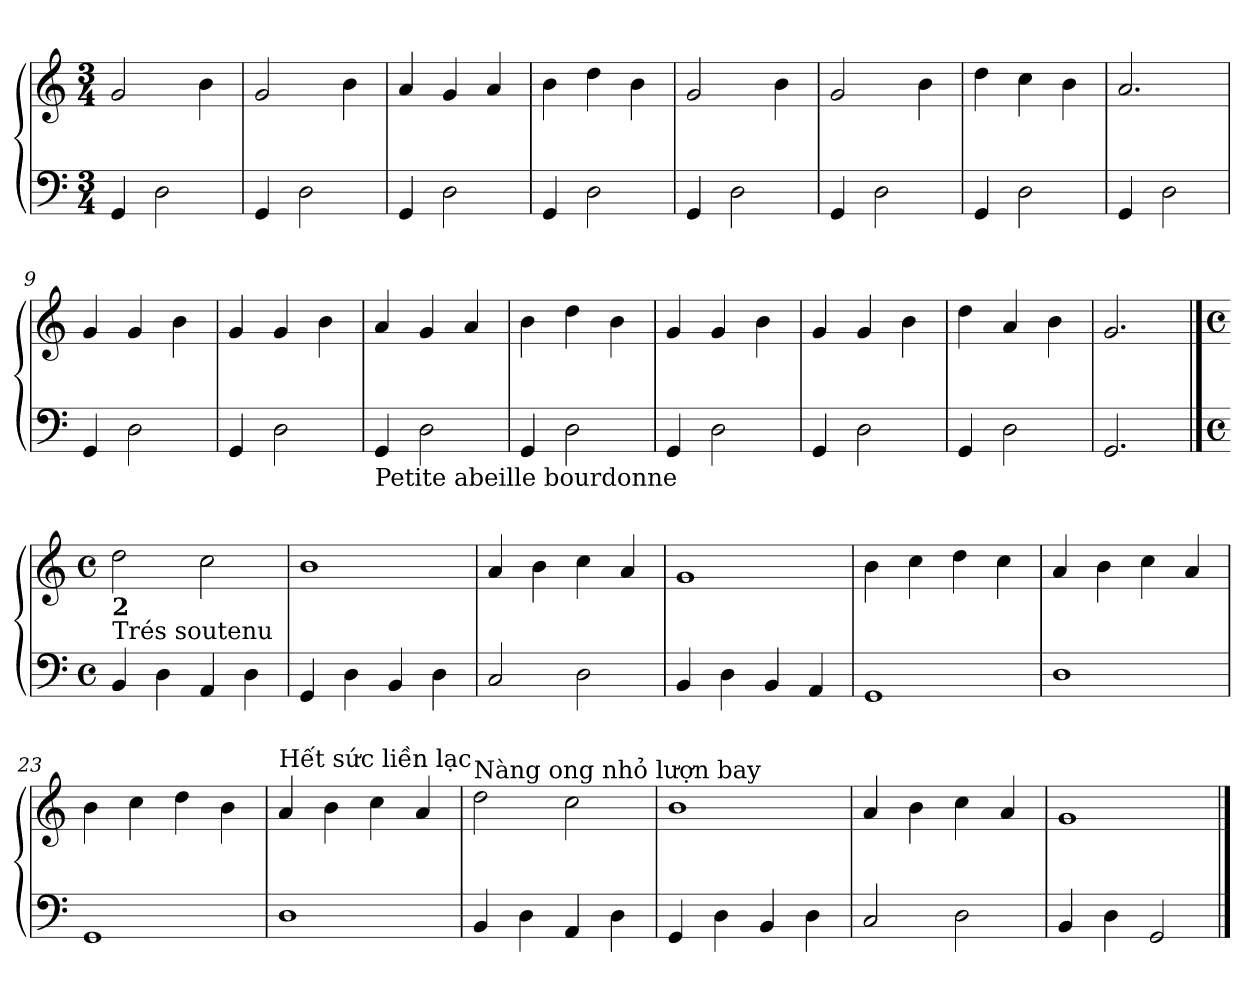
**kern	**kern
*part1	*part1
*staff2	*staff1
*clefF4	*clefG2
*k[]	*k[]
*M3/4	*M3/4
=1	=1
4GG/	2g/
2D\	.
.	4b\
=2	=2
4GG/	2g/
2D\	.
.	4b\
=3	=3
4GG/	4a/
2D\	4g/
.	4a/
=4	=4
4GG/	4b\
2D\	4dd\
.	4b\
=5	=5
4GG/	2g/
2D\	.
.	4b\
=6	=6
4GG/	2g/
2D\	.
.	4b\
=7	=7
4GG/	4dd\
2D\	4cc\
.	4b\
=8	=8
4GG/	2.a/
2D\	.
!!LO:LB:g=z
=9	=9
4GG/	4g/
2D\	4g/
.	4b\
=10	=10
4GG/	4g/
2D\	4g/
.	4b\
=11	=11
!LO:TX:b:t=Petite abeille bourdonne	!
4GG/	4a/
2D\	4g/
.	4a/
=12	=12
4GG/	4b\
2D\	4dd\
.	4b\
=13	=13
4GG/	4g/
2D\	4g/
.	4b\
=14	=14
4GG/	4g/
2D\	4g/
.	4b\
=15	=15
4GG/	4dd\
2D\	4a/
.	4b\
=16	=16
2.GG/	2.g/
!!LO:LB:g=z
==17	==17
*M4/4	*M4/4
*met(c)	*met(c)
!LO:TX:a:t=Trés soutenu	!
!LO:TX:a:B:t=2	!
4BB/	2dd\
4D\	.
4AA/	2cc\
4D\	.
=18	=18
4GG/	1b
4D\	.
4BB/	.
4D\	.
=19	=19
2C/	4a/
.	4b\
2D\	4cc\
.	4a/
=20	=20
4BB/	1g
4D\	.
4BB/	.
4AA/	.
=21	=21
1GG	4b\
.	4cc\
.	4dd\
.	4cc\
=22	=22
1D	4a/
.	4b\
.	4cc\
.	4a/
!!LO:LB:g=z
=23	=23
1GG	4b\
.	4cc\
.	4dd\
.	4b\
=24	=24
!	!LO:TX:a:t=Hết sức liền lạc
1D	4a/
.	4b\
.	4cc\
.	4a/
=25	=25
!	!LO:TX:a:t=Nàng ong nhỏ lượn bay
4BB/	2dd\
4D\	.
4AA/	2cc\
4D\	.
=26	=26
4GG/	1b
4D\	.
4BB/	.
4D\	.
=27	=27
2C/	4a/
.	4b\
2D\	4cc\
.	4a/
=28	=28
4BB/	1g
4D\	.
2GG/	.
==	==
*-	*-
